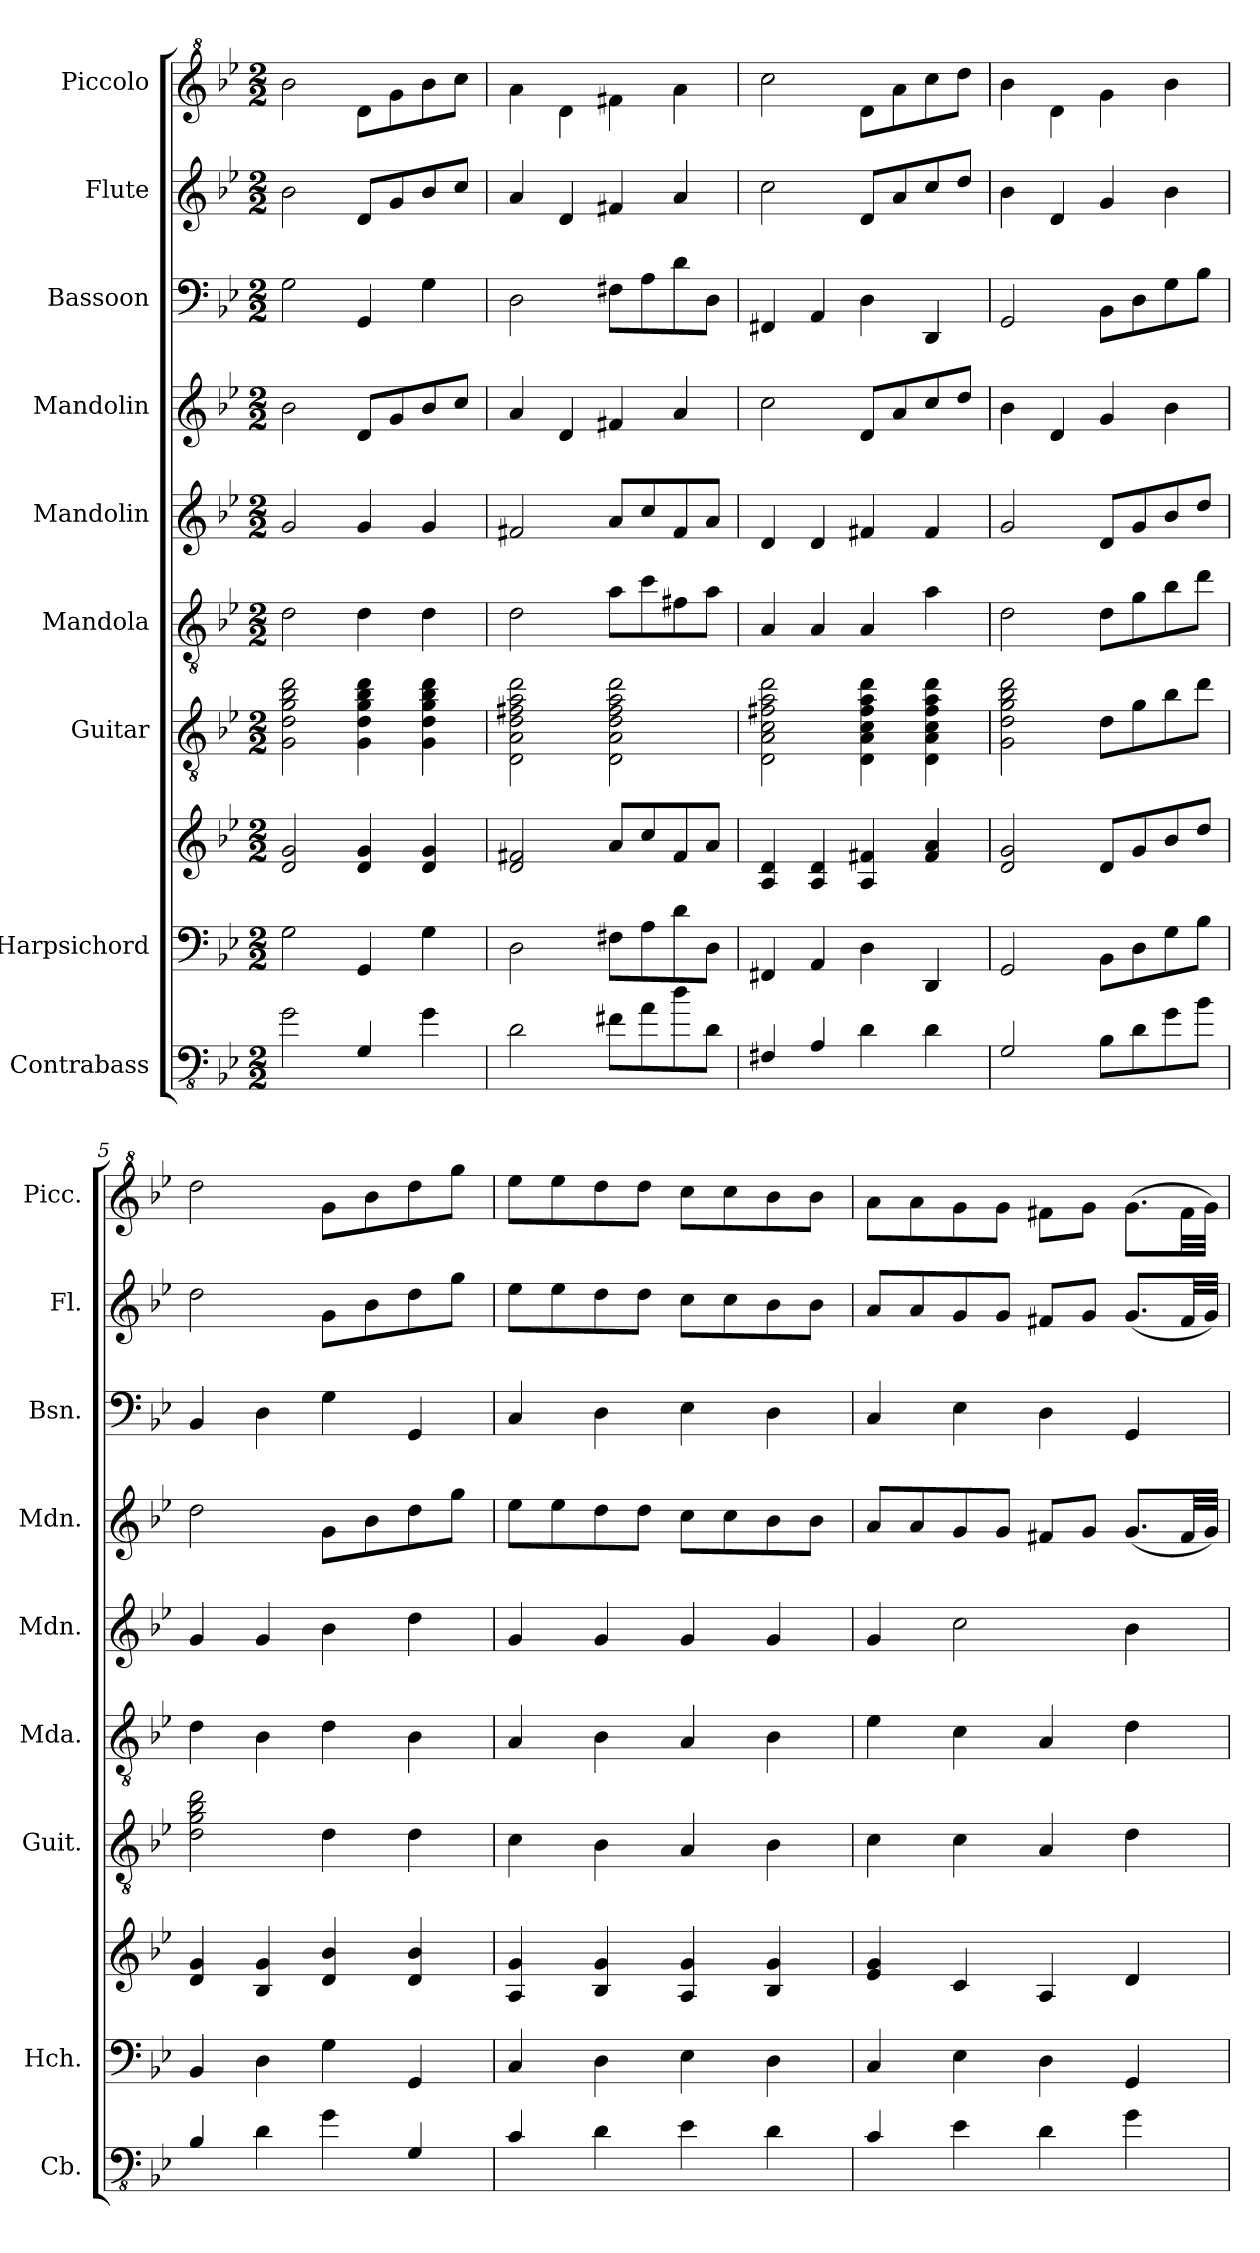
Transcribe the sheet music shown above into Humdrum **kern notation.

**kern	**kern	**kern	**kern	**kern	**kern	**kern	**kern	**kern	**kern
*part9	*part8	*part8	*part7	*part6	*part5	*part4	*part3	*part2	*part1
*staff10	*staff9	*staff8	*staff7	*staff6	*staff5	*staff4	*staff3	*staff2	*staff1
*I"Contrabass	*I"Harpsichord	*	*I"Guitar	*I"Mandola	*I"Mandolin	*I"Mandolin	*I"Bassoon	*I"Flute	*I"Piccolo
*I'Cb.	*I'Hch.	*	*I'Guit.	*I'Mda.	*I'Mdn.	*I'Mdn.	*I'Bsn.	*I'Fl.	*I'Picc.
*clefFv4	*clefF4	*clefG2	*clefGv2	*clefGv2	*clefG2	*clefG2	*clefF4	*clefG2	*clefG^2
*ITrd7c12	*	*	*	*	*	*	*	*	*ITrd-7c-12
*k[b-e-]	*k[b-e-]	*k[b-e-]	*k[b-e-]	*k[b-e-]	*k[b-e-]	*k[b-e-]	*k[b-e-]	*k[b-e-]	*k[b-e-]
*B-:	*B-:	*B-:	*B-:	*B-:	*B-:	*B-:	*B-:	*B-:	*B-:
*M2/2	*M2/2	*M2/2	*M2/2	*M2/2	*M2/2	*M2/2	*M2/2	*M2/2	*M2/2
=1	=1	=1	=1	=1	=1	=1	=1	=1	=1
2GG\	2G\	2d/ 2g/	2G\ 2d\ 2g\ 2b-\ 2dd\	2d\	2g/	2b-\	2G\	2b-\	2bbb-\
4GGG/	4GG/	4d/ 4g/	4G\ 4d\ 4g\ 4b-\ 4dd\	4d\	4g/	8d/L	4GG/	8d/L	8ddd\L
.	.	.	.	.	.	8g/	.	8g/	8ggg\
4GG\	4G\	4d/ 4g/	4G\ 4d\ 4g\ 4b-\ 4dd\	4d\	4g/	8b-/	4G\	8b-/	8bbb-\
.	.	.	.	.	.	8cc/J	.	8cc/J	8cccc\J
=2	=2	=2	=2	=2	=2	=2	=2	=2	=2
2DD\	2D\	2d/ 2f#X/	2D\ 2A\ 2d\ 2f#X\ 2a\ 2dd\	2d\	2f#X/	4a/	2D\	4a/	4aaa\
.	.	.	.	.	.	4d/	.	4d/	4ddd\
8FF#X\L	8F#X\L	8a/L	2D\ 2A\ 2d\ 2f#\ 2a\ 2dd\	8a\L	8a/L	4f#X/	8F#X\L	4f#X/	4fff#X\
8AA\	8A\	8cc/	.	8cc\	8cc/	.	8A\	.	.
8D\	8d\	8f#/	.	8f#X\	8f#/	4a/	8d\	4a/	4aaa\
8DD\J	8D\J	8a/J	.	8a\J	8a/J	.	8D\J	.	.
=3	=3	=3	=3	=3	=3	=3	=3	=3	=3
4FFF#X/	4FF#X/	4A/ 4d/	2D\ 2A\ 2c\ 2f#X\ 2a\ 2dd\	4A/	4d/	2cc\	4FF#X/	2cc\	2cccc\
4AAA/	4AA/	4A/ 4d/	.	4A/	4d/	.	4AA/	.	.
4DD\	4D\	4A/ 4f#X/	4D\ 4A\ 4c\ 4f#\ 4a\ 4dd\	4A/	4f#X/	8d/L	4D\	8d/L	8ddd\L
.	.	.	.	.	.	8a/	.	8a/	8aaa\
4DD\	4DD/	4f#/ 4a/	4D\ 4A\ 4c\ 4f#\ 4a\ 4dd\	4a\	4f#/	8cc/	4DD/	8cc/	8cccc\
.	.	.	.	.	.	8dd/J	.	8dd/J	8dddd\J
=4	=4	=4	=4	=4	=4	=4	=4	=4	=4
2GGG/	2GG/	2d/ 2g/	2G\ 2d\ 2g\ 2b-\ 2dd\	2d\	2g/	4b-\	2GG/	4b-\	4bbb-\
.	.	.	.	.	.	4d/	.	4d/	4ddd\
8BBB-\L	8BB-\L	8d/L	8d\L	8d\L	8d/L	4g/	8BB-\L	4g/	4ggg\
8DD\	8D\	8g/	8g\	8g\	8g/	.	8D\	.	.
8GG\	8G\	8b-/	8b-\	8b-\	8b-/	4b-\	8G\	4b-\	4bbb-\
8BB-\J	8B-\J	8dd/J	8dd\J	8dd\J	8dd/J	.	8B-\J	.	.
=5	=5	=5	=5	=5	=5	=5	=5	=5	=5
4BBB-/	4BB-/	4d/ 4g/	2d\ 2g\ 2b-\ 2dd\	4d\	4g/	2dd\	4BB-/	2dd\	2dddd\
4DD\	4D\	4B-/ 4g/	.	4B-\	4g/	.	4D\	.	.
4GG\	4G\	4d/ 4b-/	4d\	4d\	4b-\	8g\L	4G\	8g\L	8ggg\L
.	.	.	.	.	.	8b-\	.	8b-\	8bbb-\
4GGG/	4GG/	4d/ 4b-/	4d\	4B-\	4dd\	8dd\	4GG/	8dd\	8dddd\
.	.	.	.	.	.	8gg\J	.	8gg\J	8gggg\J
!!LO:PB:g=z
=6	=6	=6	=6	=6	=6	=6	=6	=6	=6
4CC/	4C/	4A/ 4g/	4c\	4A/	4g/	8ee-\L	4C/	8ee-\L	8eeee-\L
.	.	.	.	.	.	8ee-\	.	8ee-\	8eeee-\
4DD\	4D\	4B-/ 4g/	4B-\	4B-\	4g/	8dd\	4D\	8dd\	8dddd\
.	.	.	.	.	.	8dd\J	.	8dd\J	8dddd\J
4EE-\	4E-\	4A/ 4g/	4A/	4A/	4g/	8cc\L	4E-\	8cc\L	8cccc\L
.	.	.	.	.	.	8cc\	.	8cc\	8cccc\
4DD\	4D\	4B-/ 4g/	4B-\	4B-\	4g/	8b-\	4D\	8b-\	8bbb-\
.	.	.	.	.	.	8b-\J	.	8b-\J	8bbb-\J
=7	=7	=7	=7	=7	=7	=7	=7	=7	=7
4CC/	4C/	4e-/ 4g/	4c\	4e-\	4g/	8a/L	4C/	8a/L	8aaa\L
.	.	.	.	.	.	8a/	.	8a/	8aaa\
4EE-\	4E-\	4c/	4c\	4c\	2cc\	8g/	4E-\	8g/	8ggg\
.	.	.	.	.	.	8g/J	.	8g/J	8ggg\J
4DD\	4D\	4A/	4A/	4A/	.	8f#X/L	4D\	8f#X/L	8fff#X\L
.	.	.	.	.	.	8g/J	.	8g/J	8ggg\J
4GG\	4GG/	4d/	4d\	4d\	4b-\	(8.g/L	4GG/	(8.g/L	(8.ggg\L
.	.	.	.	.	.	32f#/LL	.	32f#/LL	32fff#\LL
.	.	.	.	.	.	32g/JJJ)	.	32g/JJJ)	32ggg\JJJ)
=	=	=	=	=	=	=	=	=	=
*-	*-	*-	*-	*-	*-	*-	*-	*-	*-
